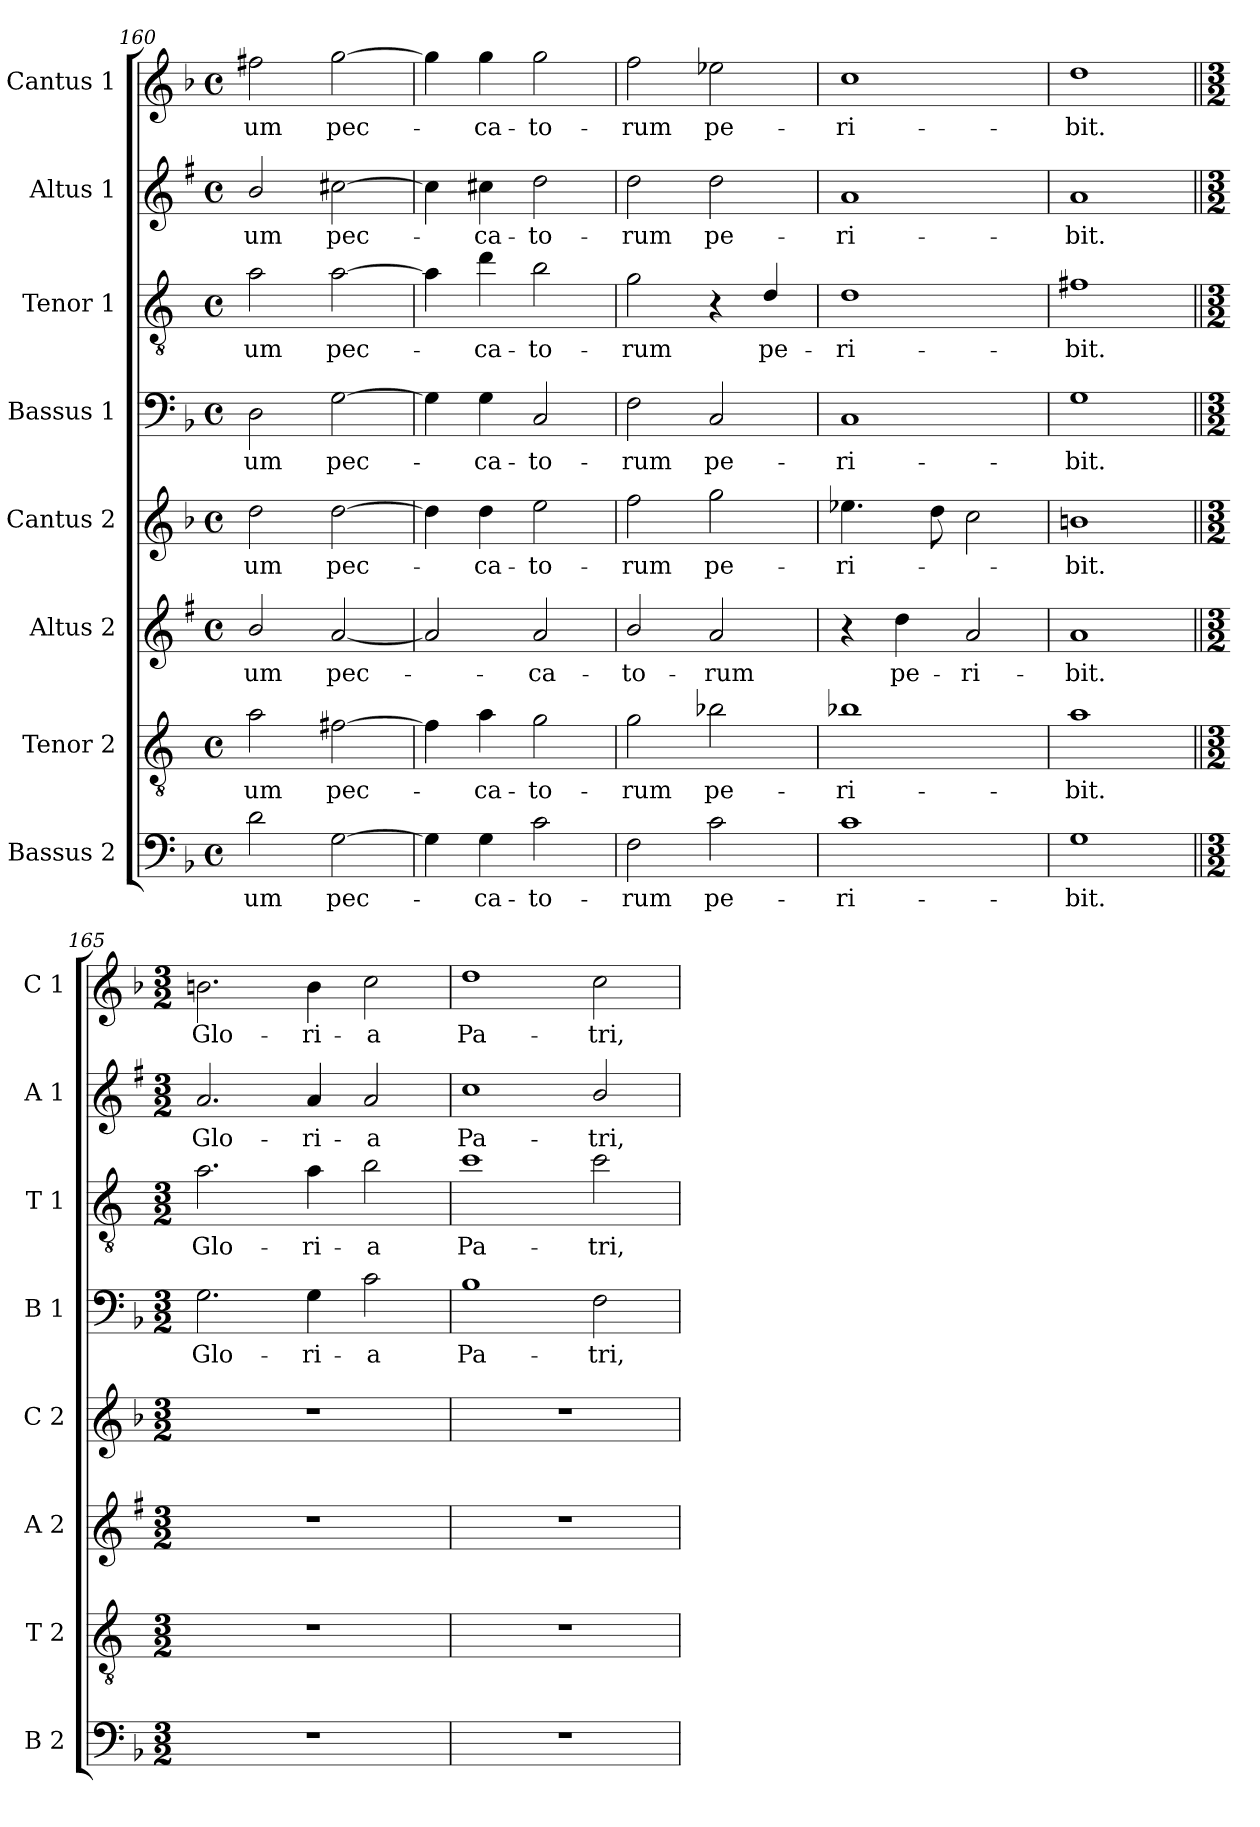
**kern	**text	**kern	**text	**kern	**text	**kern	**text	**kern	**text	**kern	**text	**kern	**text	**kern	**text
*part8	*part8	*part7	*part7	*part6	*part6	*part5	*part5	*part4	*part4	*part3	*part3	*part2	*part2	*part1	*part1
*staff8	*staff8	*staff7	*staff7	*staff6	*staff6	*staff5	*staff5	*staff4	*staff4	*staff3	*staff3	*staff2	*staff2	*staff1	*staff1
*I"Bassus 2	*	*I"Tenor 2	*	*I"Altus 2	*	*I"Cantus 2	*	*I"Bassus 1	*	*I"Tenor 1	*	*I"Altus 1	*	*I"Cantus 1	*
*I'B 2	*	*I'T 2	*	*I'A 2	*	*I'C 2	*	*I'B 1	*	*I'T 1	*	*I'A 1	*	*I'C 1	*
*clefF4	*	*clefGv2	*	*clefG2	*	*clefG2	*	*clefF4	*	*clefGv2	*	*clefG2	*	*clefG2	*
*	*	*ITrd4c7	*	*ITrd1c2	*	*	*	*	*	*ITrd4c7	*	*ITrd1c2	*	*	*
*k[b-]	*	*k[b-]	*	*k[b-]	*	*k[b-]	*	*k[b-]	*	*k[b-]	*	*k[b-]	*	*k[b-]	*
*F:	*	*F:	*	*F:	*	*F:	*	*F:	*	*F:	*	*F:	*	*F:	*
*M4/4	*	*M4/4	*	*M4/4	*	*M4/4	*	*M4/4	*	*M4/4	*	*M4/4	*	*M4/4	*
*met(c)	*	*met(c)	*	*met(c)	*	*met(c)	*	*met(c)	*	*met(c)	*	*met(c)	*	*met(c)	*
=160	=160	=160	=160	=160	=160	=160	=160	=160	=160	=160	=160	=160	=160	=160	=160
!	!LO:LY:b	!	!LO:LY:b	!	!LO:LY:b	!	!LO:LY:b	!	!LO:LY:b	!	!LO:LY:b	!	!LO:LY:b	!	!LO:LY:b
2d\	-um	2d\	-um	2a/	-um	2dd\	-um	2D\	-um	2d\	-um	2a/	-um	2ff#X\	-um
!	!LO:LY:b	!	!LO:LY:b	!	!LO:LY:b	!	!LO:LY:b	!	!LO:LY:b	!	!LO:LY:b	!	!LO:LY:b	!	!LO:LY:b
[2G\	pec-	[2Bn\	pec-	[2g/	pec-	[2dd\	pec-	[2G\	pec-	[2d\	pec-	[2bn\	pec-	[2gg\	pec-
=161	=161	=161	=161	=161	=161	=161	=161	=161	=161	=161	=161	=161	=161	=161	=161
4G\]	.	4B\]	.	2g/]	.	4dd\]	.	4G\]	.	4d\]	.	4b\]	.	4gg\]	.
!	!LO:LY:b	!	!LO:LY:b	!	!	!	!LO:LY:b	!	!LO:LY:b	!	!LO:LY:b	!	!LO:LY:b	!	!LO:LY:b
4G\	-ca-	4d\	-ca-	.	.	4dd\	-ca-	4G\	-ca-	4g\	-ca-	4bn\	-ca-	4gg\	-ca-
!	!LO:LY:b	!	!LO:LY:b	!	!LO:LY:b	!	!LO:LY:b	!	!LO:LY:b	!	!LO:LY:b	!	!LO:LY:b	!	!LO:LY:b
2c\	-to-	2c\	-to-	2g/	-ca-	2ee\	-to-	2C/	-to-	2e\	-to-	2cc\	-to-	2gg\	-to-
=162	=162	=162	=162	=162	=162	=162	=162	=162	=162	=162	=162	=162	=162	=162	=162
!	!LO:LY:b	!	!LO:LY:b	!	!LO:LY:b	!	!LO:LY:b	!	!LO:LY:b	!	!LO:LY:b	!	!LO:LY:b	!	!LO:LY:b
2F\	-rum	2c\	-rum	2a/	-to-	2ff\	-rum	2F\	-rum	2c\	-rum	2cc\	-rum	2ff\	-rum
!	!LO:LY:b	!	!LO:LY:b	!	!LO:LY:b	!	!LO:LY:b	!	!LO:LY:b	!	!	!	!LO:LY:b	!	!LO:LY:b
2c\	pe-	2e-X\	pe-	2g/	-rum	2gg\	pe-	2C/	pe-	4r	.	2cc\	pe-	2ee-X\	pe-
!	!	!	!	!	!	!	!	!	!	!	!LO:LY:b	!	!	!	!
.	.	.	.	.	.	.	.	.	.	4G/	pe-	.	.	.	.
!!LO:PB:g=z
=163	=163	=163	=163	=163	=163	=163	=163	=163	=163	=163	=163	=163	=163	=163	=163
!	!LO:LY:b	!	!LO:LY:b	!	!	!	!LO:LY:b	!	!LO:LY:b	!	!LO:LY:b	!	!LO:LY:b	!	!LO:LY:b
1c	-ri-	1e-X	-ri-	4r	.	4.ee-X\	-ri-	1C	-ri-	1G	-ri-	1g	-ri-	1cc	-ri-
!	!	!	!	!	!LO:LY:b	!	!	!	!	!	!	!	!	!	!
.	.	.	.	4cc\	pe-	.	.	.	.	.	.	.	.	.	.
.	.	.	.	.	.	8dd\	.	.	.	.	.	.	.	.	.
!	!	!	!	!	!LO:LY:b	!	!	!	!	!	!	!	!	!	!
.	.	.	.	2g/	-ri-	2cc\	.	.	.	.	.	.	.	.	.
=164	=164	=164	=164	=164	=164	=164	=164	=164	=164	=164	=164	=164	=164	=164	=164
!	!LO:LY:b	!	!LO:LY:b	!	!LO:LY:b	!	!LO:LY:b	!	!LO:LY:b	!	!LO:LY:b	!	!LO:LY:b	!	!LO:LY:b
1G	-bit.	1d	-bit.	1g	-bit.	1bn	-bit.	1G	-bit.	1Bn	-bit.	1g	-bit.	1dd	-bit.
=165||	=165||	=165||	=165||	=165||	=165||	=165||	=165||	=165||	=165||	=165||	=165||	=165||	=165||	=165||	=165||
*M3/2	*	*M3/2	*	*M3/2	*	*M3/2	*	*M3/2	*	*M3/2	*	*M3/2	*	*M3/2	*
!	!	!	!	!	!	!	!	!	!LO:LY:b	!	!LO:LY:b	!	!LO:LY:b	!	!LO:LY:b
1.r	.	1.r	.	1.r	.	1.r	.	2.G\	Glo-	2.d\	Glo-	2.g/	Glo-	2.bn\	Glo-
!	!	!	!	!	!	!	!	!	!LO:LY:b	!	!LO:LY:b	!	!LO:LY:b	!	!LO:LY:b
.	.	.	.	.	.	.	.	4G\	-ri-	4d\	-ri-	4g/	-ri-	4b\	-ri-
!	!	!	!	!	!	!	!	!	!LO:LY:b	!	!LO:LY:b	!	!LO:LY:b	!	!LO:LY:b
.	.	.	.	.	.	.	.	2c\	-a	2e\	-a	2g/	-a	2cc\	-a
=166	=166	=166	=166	=166	=166	=166	=166	=166	=166	=166	=166	=166	=166	=166	=166
!	!	!	!	!	!	!	!	!	!LO:LY:b	!	!LO:LY:b	!	!LO:LY:b	!	!LO:LY:b
1.r	.	1.r	.	1.r	.	1.r	.	1B-	Pa-	1f	Pa-	1b-	Pa-	1dd	Pa-
!	!	!	!	!	!	!	!	!	!LO:LY:b	!	!LO:LY:b	!	!LO:LY:b	!	!LO:LY:b
.	.	.	.	.	.	.	.	2F\	-tri,	2f\	-tri,	2a/	-tri,	2cc\	-tri,
=	=	=	=	=	=	=	=	=	=	=	=	=	=	=	=
*-	*-	*-	*-	*-	*-	*-	*-	*-	*-	*-	*-	*-	*-	*-	*-
